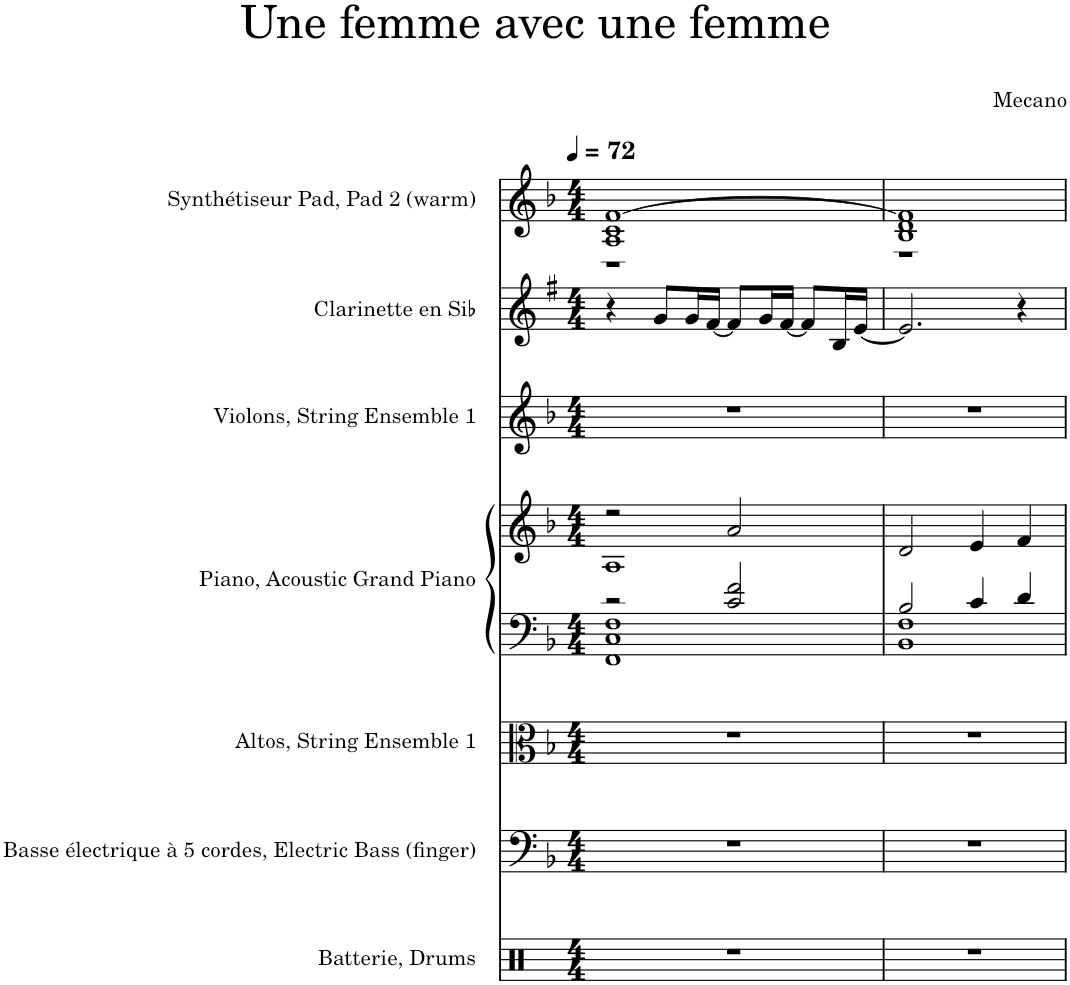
**kern	**kern	**kern	**kern	**kern	**kern	**kern	**kern
*part7	*part6	*part5	*part4	*part4	*part3	*part2	*part1
*staff8	*staff7	*staff6	*staff5	*staff4	*staff3	*staff2	*staff1
*I"Batterie, Drums	*I"Basse électrique à 5 cordes, Electric Bass (finger)	*I"Altos, String Ensemble 1	*I"Piano, Acoustic Grand Piano	*	*I"Violons, String Ensemble 1	*I"Clarinette en Sib	*I"Synthétiseur Pad, Pad 2 (warm)
*I'Bat.	*I'B. él.	*I'Alt.	*I'Pia.	*	*I'Vlns.	*I'Clar. Sib	*I'Synth.
*clefX	*clefF4	*clefC3	*clefF4	*clefG2	*clefG2	*clefG2	*clefG2
*	*Trd7c12	*	*	*	*	*Trd1c2	*
*k[]	*k[b-]	*k[b-]	*k[b-]	*k[b-]	*k[b-]	*k[f#]	*k[b-]
*M4/4	*M4/4	*M4/4	*M4/4	*M4/4	*M4/4	*M4/4	*M4/4
*MM72	*MM72	*MM72	*MM72	*MM72	*MM72	*MM72	*MM72
=1	=1	=1	=1	=1	=1	=1	=1
*	*	*	*^	*^	*	*	*^
1r	1r	1r	2r	1FF 1C 1F	2r	1A	1r	4r	1A 1c [1f	1r
.	.	.	.	.	.	.	.	8g/L	.	.
.	.	.	.	.	.	.	.	16g/L	.	.
.	.	.	.	.	.	.	.	[16f#/JJ	.	.
.	.	.	2c/ 2f/	.	2a/	.	.	8f#/L]	.	.
.	.	.	.	.	.	.	.	16g/L	.	.
.	.	.	.	.	.	.	.	[16f#/JJ	.	.
.	.	.	.	.	.	.	.	8f#/L]	.	.
.	.	.	.	.	.	.	.	16B/L	.	.
.	.	.	.	.	.	.	.	[16e/JJ	.	.
*	*	*	*	*	*v	*v	*	*	*	*
=2	=2	=2	=2	=2	=2	=2	=2	=2	=2
1r	1r	1r	2B-/	1BB- 1F	2d/	1r	2.e/]	1B- 1d 1f]	1r
.	.	.	4c/	.	4e/	.	.	.	.
.	.	.	4d/	.	4f/	.	4r	.	.
*	*	*	*v	*v	*	*	*	*v	*v
=	=	=	=	=	=	=	=
*-	*-	*-	*-	*-	*-	*-	*-
